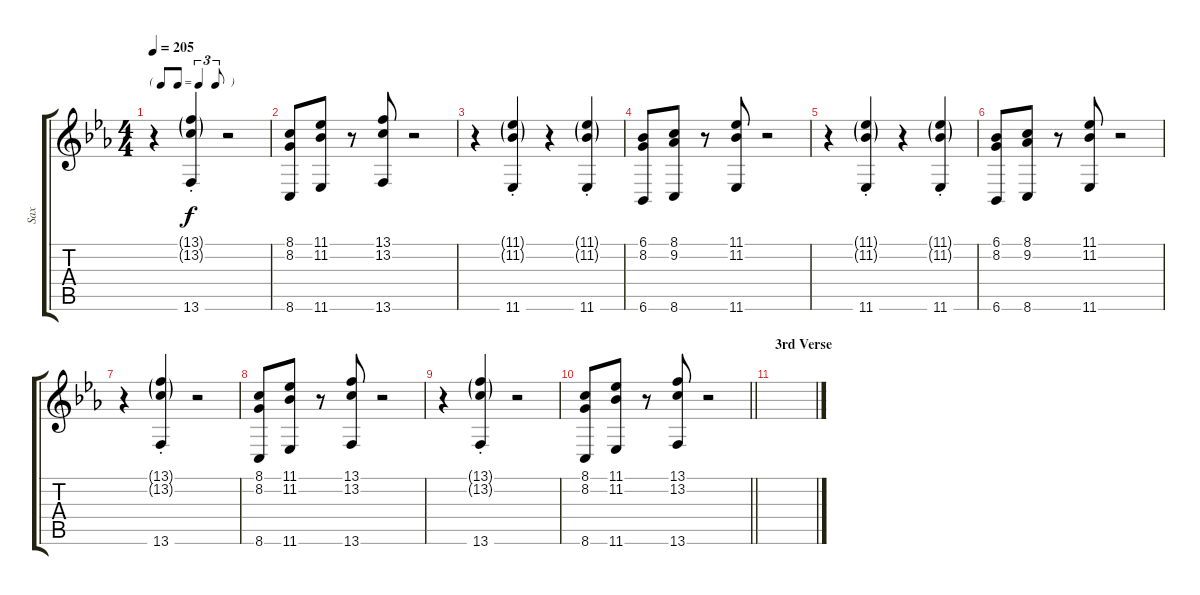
\track ("Sax" "Sax") {instrument tenorsax}
\staff {score tabs}
\tuning (E4 B3 G3 D3 A2 E2) {hide}
\ts (4 4)
\tf triplet8th
\tempo 205
\clef g2
\ks eb
r.4{dy f} (13.1{g st} 13.2{g st} 13.6{st}).4 r.2 |
(8.1 8.2 8.6).8 (11.1 11.2 11.6).8 r.8 (13.1 13.2 13.6).8 r.2 |
r.4 (11.1{g st} 11.2{g st} 11.6{st}).4 r.4 (11.1{g st} 11.2{g st} 11.6{st}).4 |
(6.1 8.2 6.6).8 (8.1 9.2 8.6).8 r.8 (11.1 11.2 11.6).8 r.2 |
r.4 (11.1{g st} 11.2{g st} 11.6{st}).4 r.4 (11.1{g st} 11.2{g st} 11.6{st}).4 |
(6.1 8.2 6.6).8 (8.1 9.2 8.6).8 r.8 (11.1 11.2 11.6).8 r.2 |
r.4 (13.1{g st} 13.2{g st} 13.6{st}).4 r.2 |
(8.1 8.2 8.6).8 (11.1 11.2 11.6).8 r.8 (13.1 13.2 13.6).8 r.2 |
r.4 (13.1{g st} 13.2{g st} 13.6{st}).4 r.2 |
\barLineRight lightlight
(8.1 8.2 8.6).8 (11.1 11.2 11.6).8 r.8 (13.1 13.2 13.6).8 r.2 |
\section ("" "3rd Verse")
